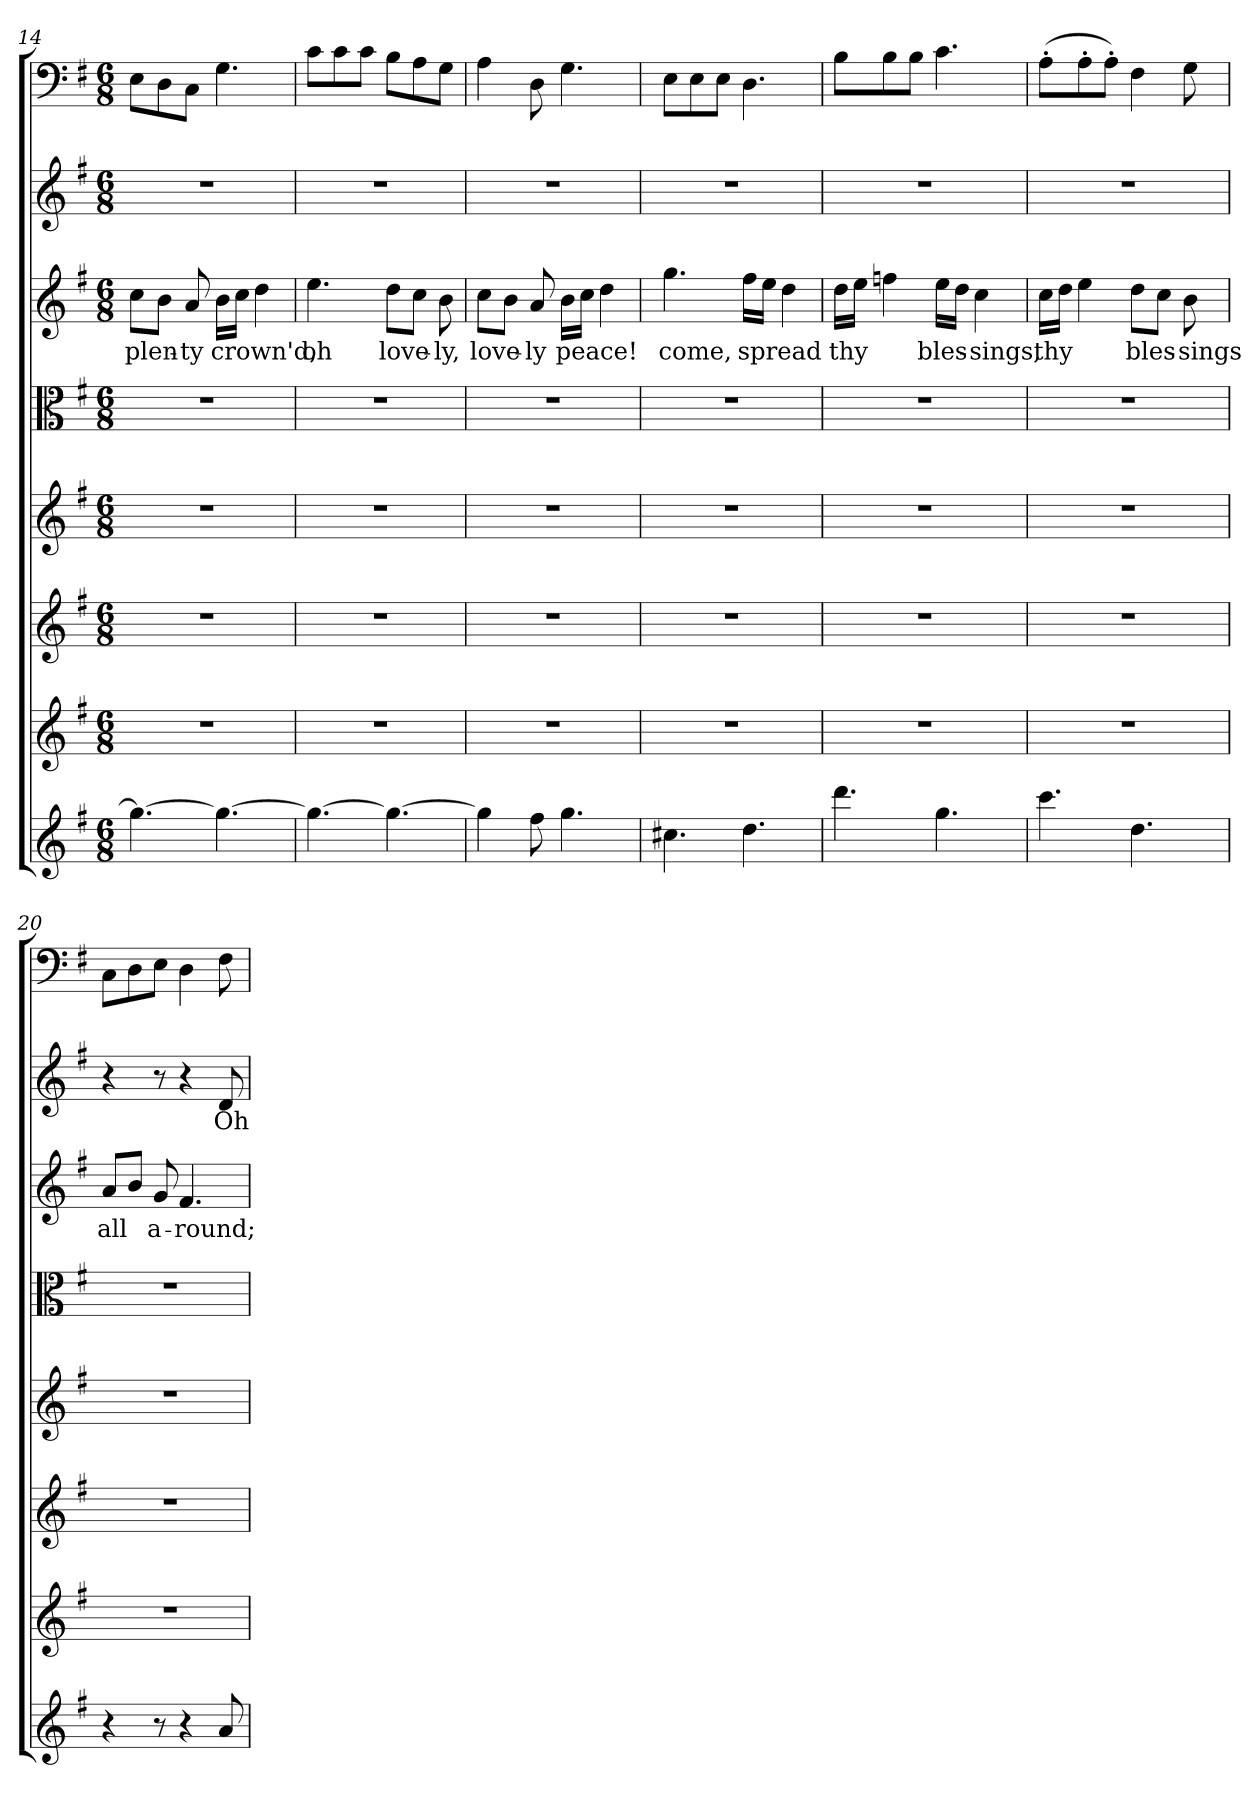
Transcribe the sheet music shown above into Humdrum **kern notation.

**kern	**kern	**kern	**kern	**kern	**kern	**text	**kern	**text	**kern
*part8	*part7	*part6	*part5	*part4	*part3	*part3	*part2	*part2	*part1
*staff8	*staff7	*staff6	*staff5	*staff4	*staff3	*staff3	*staff2	*staff2	*staff1
*clefG2	*clefG2	*clefG2	*clefG2	*clefC3	*clefG2	*	*clefG2	*	*clefF4
*k[f#]	*k[f#]	*k[f#]	*k[f#]	*k[f#]	*k[f#]	*	*k[f#]	*	*k[f#]
*G:	*G:	*G:	*G:	*G:	*G:	*	*G:	*	*G:
*M6/8	*M6/8	*M6/8	*M6/8	*M6/8	*M6/8	*	*M6/8	*	*M6/8
=14	=14	=14	=14	=14	=14	=14	=14	=14	=14
4.gg\_	2.r	2.r	2.r	2.r	8cc\L	plen-	2.r	.	8E\L
.	.	.	.	.	8b\J	.	.	.	8D\
.	.	.	.	.	8a/	-ty	.	.	8C\J
4.gg\_	.	.	.	.	16b\LL	crown'd,	.	.	4.G\
.	.	.	.	.	16cc\JJ	.	.	.	.
.	.	.	.	.	4dd\	.	.	.	.
=15	=15	=15	=15	=15	=15	=15	=15	=15	=15
4.gg\_	2.r	2.r	2.r	2.r	4.ee\	oh	2.r	.	8c\L
.	.	.	.	.	.	.	.	.	8c\
.	.	.	.	.	.	.	.	.	8c\J
4.gg\_	.	.	.	.	8dd\L	love-	.	.	8B\L
.	.	.	.	.	8cc\J	.	.	.	8A\
.	.	.	.	.	8b\	-ly,	.	.	8G\J
=16	=16	=16	=16	=16	=16	=16	=16	=16	=16
4gg\]	2.r	2.r	2.r	2.r	8cc\L	love-	2.r	.	4A\
.	.	.	.	.	8b\J	.	.	.	.
8ff#\	.	.	.	.	8a/	-ly	.	.	8D\
4.gg\	.	.	.	.	16b\LL	peace!	.	.	4.G\
.	.	.	.	.	16cc\JJ	.	.	.	.
.	.	.	.	.	4dd\	.	.	.	.
=17	=17	=17	=17	=17	=17	=17	=17	=17	=17
4.cc#X\	2.r	2.r	2.r	2.r	4.gg\	come,	2.r	.	8E\L
.	.	.	.	.	.	.	.	.	8E\
.	.	.	.	.	.	.	.	.	8E\J
4.dd\	.	.	.	.	16ff#\LL	spread	.	.	4.D\
.	.	.	.	.	16ee\JJ	.	.	.	.
.	.	.	.	.	4dd\	.	.	.	.
=18	=18	=18	=18	=18	=18	=18	=18	=18	=18
4.ddd\	2.r	2.r	2.r	2.r	16dd\LL	thy	2.r	.	8B\L
.	.	.	.	.	16ee\JJ	.	.	.	.
.	.	.	.	.	4ffn\	.	.	.	8B\
.	.	.	.	.	.	.	.	.	8B\J
4.gg\	.	.	.	.	16ee\LL	bles-	.	.	4.c\
.	.	.	.	.	16dd\JJ	.	.	.	.
.	.	.	.	.	4cc\	-sings,	.	.	.
=19	=19	=19	=19	=19	=19	=19	=19	=19	=19
4.ccc\	2.r	2.r	2.r	2.r	16cc\LL	thy	2.r	.	(8A'\L
.	.	.	.	.	16dd\JJ	.	.	.	.
.	.	.	.	.	4ee\	.	.	.	8A'\
.	.	.	.	.	.	.	.	.	8A'\J)
4.dd\	.	.	.	.	8dd\L	bles-	.	.	4F#\
.	.	.	.	.	8cc\J	.	.	.	.
.	.	.	.	.	8b\	-sings	.	.	8G\
=20	=20	=20	=20	=20	=20	=20	=20	=20	=20
4r	2.r	2.r	2.r	2.r	8a/L	all	4r	.	8C\L
.	.	.	.	.	8b/J	.	.	.	8D\
8r	.	.	.	.	8g/	a-	8r	.	8E\J
4r	.	.	.	.	4.f#/	-round;	4r	.	4D\
8a/	.	.	.	.	.	.	8d/	Oh	8F#\
=	=	=	=	=	=	=	=	=	=
*-	*-	*-	*-	*-	*-	*-	*-	*-	*-
